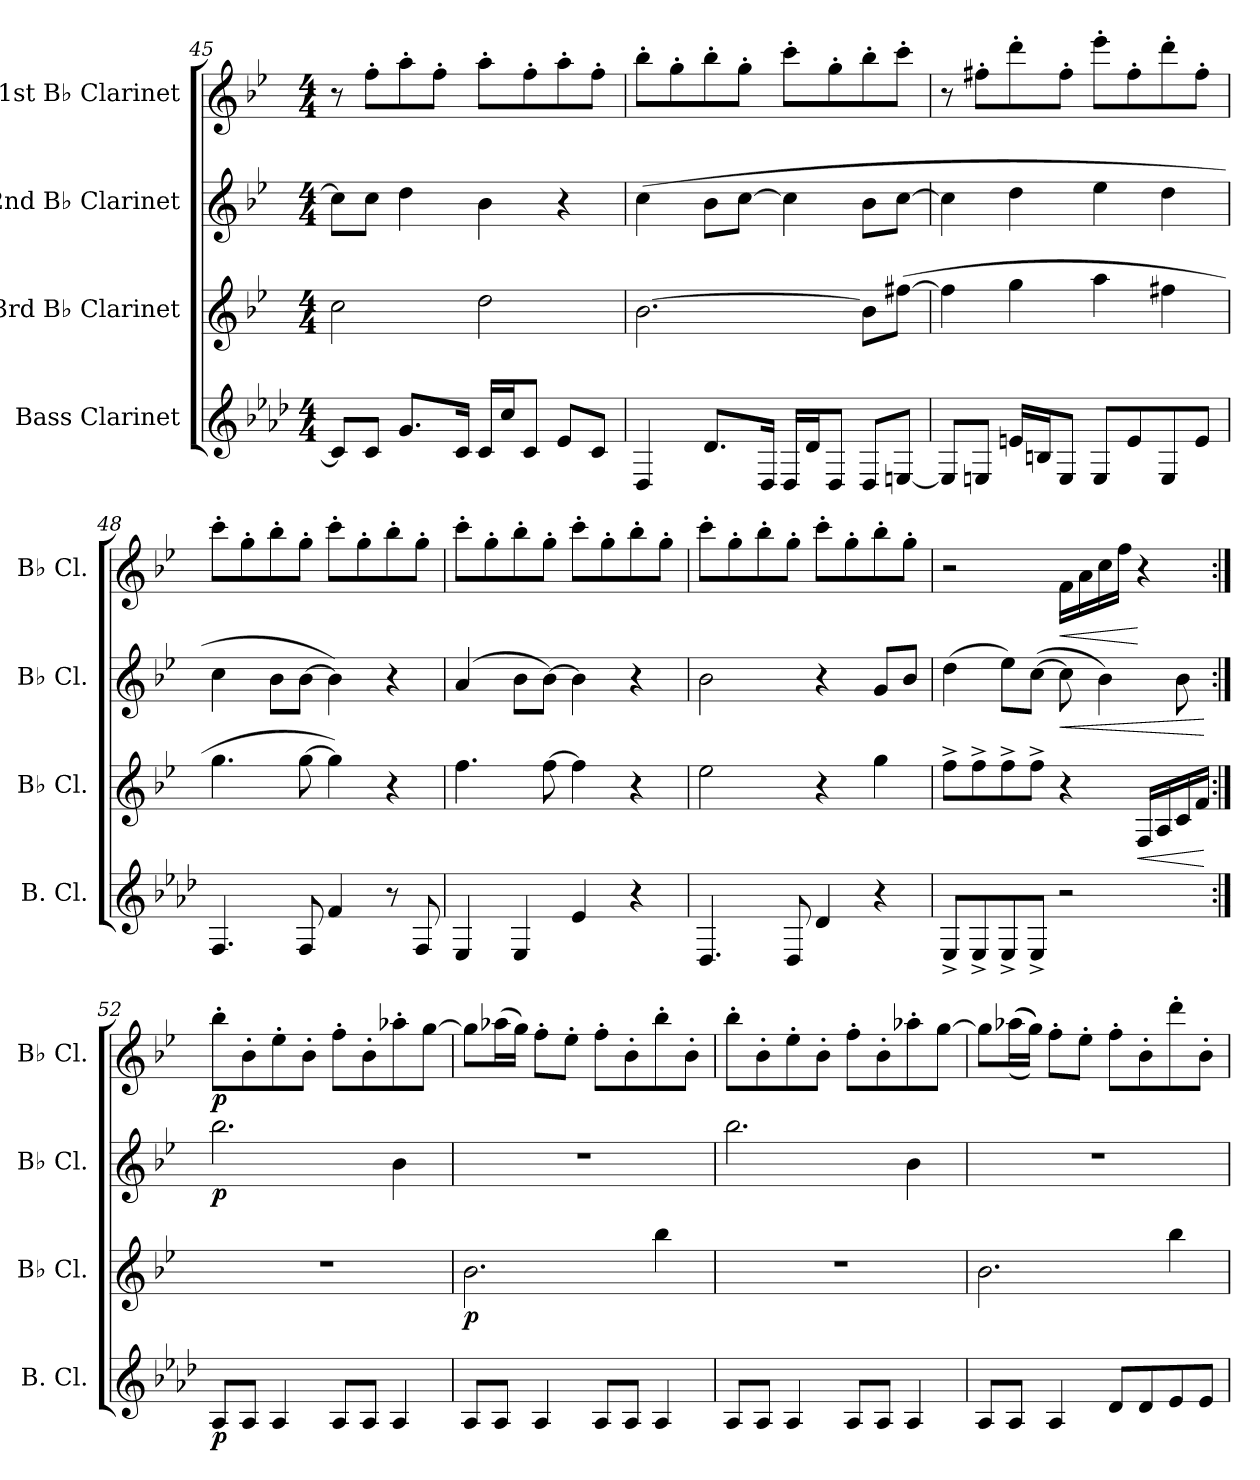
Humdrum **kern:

**kern	**dynam	**kern	**dynam	**kern	**dynam	**kern	**dynam
*part4	*part4	*part3	*part3	*part2	*part2	*part1	*part1
*staff4	*staff4	*staff3	*staff3	*staff2	*staff2	*staff1	*staff1
*I"Bass Clarinet	*	*I"3rd B♭ Clarinet	*	*I"2nd B♭ Clarinet	*	*I"1st B♭ Clarinet	*
*I'B. Cl.	*	*I'B♭ Cl.	*	*I'B♭ Cl.	*	*I'B♭ Cl.	*
!!LO:LB:g=z
*clefG2	*	*clefG2	*	*clefG2	*	*clefG2	*
*ITrd8c14	*	*ITrd1c2	*	*ITrd1c2	*	*ITrd1c2	*
*k[b-e-a-d-]	*	*k[b-e-a-d-]	*	*k[b-e-a-d-]	*	*k[b-e-a-d-]	*
*M4/4	*	*M4/4	*	*M4/4	*	*M4/4	*
=45	=45	=45	=45	=45	=45	=45	=45
8C/L]	.	2b-\	.	8b-\L]	.	8r	.
8C/J	.	.	.	8b-\J	.	8ee-'\L	.
8.G/L	.	.	.	4cc\	.	8gg'\	.
.	.	.	.	.	.	8ee-'\J	.
16C/Jk	.	.	.	.	.	.	.
16C/LL	.	2cc\	.	4a-\	.	8gg'\L	.
16c/J	.	.	.	.	.	.	.
8C/J	.	.	.	.	.	8ee-'\	.
8E-/L	.	.	.	4r	.	8gg'\	.
8C/J	.	.	.	.	.	8ee-'\J	.
=46	=46	=46	=46	=46	=46	=46	=46
4DD-/	.	[2.a-\	.	(4b-\	.	8aa-'\L	.
.	.	.	.	.	.	8ff'\	.
8.D-/L	.	.	.	8a-\L	.	8aa-'\	.
.	.	.	.	[8b-\J	.	8ff'\J	.
16DD-/Jk	.	.	.	.	.	.	.
16DD-/LL	.	.	.	4b-\]	.	8bb-'\L	.
16D-/J	.	.	.	.	.	.	.
8DD-/J	.	.	.	.	.	8ff'\	.
8DD-/L	.	8a-\L]	.	8a-\L	.	8aa-'\	.
[8EEn/J	.	([8een\J	.	[8b-\J	.	8bb-'\J	.
=47	=47	=47	=47	=47	=47	=47	=47
8EE/L]	.	4ee\]	.	4b-\]	.	8r	.
8EEn/J	.	.	.	.	.	8een'\L	.
16En/LL	.	4ff\	.	4cc\	.	8ccc'\	.
16BBn/J	.	.	.	.	.	.	.
8EE/J	.	.	.	.	.	8ee'\J	.
8EE/L	.	4gg\	.	4dd-\	.	8ddd-'\L	.
8E/	.	.	.	.	.	8ee'\	.
8EE/	.	4een\	.	4cc\	.	8ccc'\	.
8E/J	.	.	.	.	.	8ee'\J	.
!!LO:PB:g=z
=48	=48	=48	=48	=48	=48	=48	=48
4.FF/	.	4.ff\	.	4b-\	.	8bb-'\L	.
.	.	.	.	.	.	8ff'\	.
.	.	.	.	8a-\L	.	8aa-'\	.
8FF/	.	[8ff\	.	[8a-\J	.	8ff'\J	.
4F/	.	4ff\])	.	4a-\])	.	8bb-'\L	.
.	.	.	.	.	.	8ff'\	.
8r	.	4r	.	4r	.	8aa-'\	.
8FF/	.	.	.	.	.	8ff'\J	.
=49	=49	=49	=49	=49	=49	=49	=49
4EE-/	.	4.ee-\	.	(4g/	.	8bb-'\L	.
.	.	.	.	.	.	8ff'\	.
4EE-/	.	.	.	8a-\L	.	8aa-'\	.
.	.	[8ee-\	.	[8a-\J)	.	8ff'\J	.
4E-/	.	4ee-\]	.	4a-\]	.	8bb-'\L	.
.	.	.	.	.	.	8ff'\	.
4r	.	4r	.	4r	.	8aa-'\	.
.	.	.	.	.	.	8ff'\J	.
=50	=50	=50	=50	=50	=50	=50	=50
4.DD-/	.	2dd-\	.	2a-\	.	8bb-'\L	.
.	.	.	.	.	.	8ff'\	.
.	.	.	.	.	.	8aa-'\	.
8DD-/	.	.	.	.	.	8ff'\J	.
4D-/	.	4r	.	4r	.	8bb-'\L	.
.	.	.	.	.	.	8ff'\	.
4r	.	4ff\	.	8f/L	.	8aa-'\	.
.	.	.	.	8a-/J	.	8ff'\J	.
=51	=51	=51	=51	=51	=51	=51	=51
8EE-^/L	.	8ee-^\L	.	(4cc\	.	2r	.
8EE-^/	.	8ee-^\	.	.	.	.	.
8EE-^/	.	8ee-^\	.	8dd-\L)	.	.	.
8EE-^/J	.	8ee-^\J	.	([8b-\J	.	.	.
!	!	!	!	!	!LO:HP:b	!	!LO:HP:b
2r	.	4r	.	8b-\]	<	16e-\LL	<
.	.	.	.	.	.	16g\	.
.	.	.	.	4a-\)	.	16b-\	.
.	.	.	.	.	.	16ee-\JJ	.
!	!	!	!LO:HP:b	!	!	!	!
.	.	16E-/LL	<	.	.	4r	[
.	.	16G/	.	.	.	.	.
.	.	16B-/	.	8a-\	.	.	.
.	.	16e-/JJ	.	.	.	.	.
.	.	.	[	.	[	.	.
!!LO:LB:g=z
=52:|!	=52:|!	=52:|!	=52:|!	=52:|!	=52:|!	=52:|!	=52:|!
!	!LO:DY:b	!	!	!	!LO:DY:b	!	!LO:DY:b
8AA-/L	p	1r	.	2.aa-\	p	8aa-'\L	p
8AA-/J	.	.	.	.	.	8a-'\	.
4AA-/	.	.	.	.	.	8dd-'\	.
.	.	.	.	.	.	8a-'\J	.
8AA-/L	.	.	.	.	.	8ee-'\L	.
8AA-/J	.	.	.	.	.	8a-'\	.
4AA-/	.	.	.	4a-\	.	8gg-X'\	.
.	.	.	.	.	.	[8ff\J	.
=53	=53	=53	=53	=53	=53	=53	=53
!	!	!	!LO:DY:b	!	!	!	!
8AA-/L	.	2.a-\	p	1r	.	8ff\L]	.
8AA-/J	.	.	.	.	.	(16gg-X\L	.
.	.	.	.	.	.	16ff\JJ)	.
4AA-/	.	.	.	.	.	8ee-'\L	.
.	.	.	.	.	.	8dd-'\J	.
8AA-/L	.	.	.	.	.	8ee-'\L	.
8AA-/J	.	.	.	.	.	8a-'\	.
4AA-/	.	4aa-\	.	.	.	8aa-'\	.
.	.	.	.	.	.	8a-'\J	.
=54	=54	=54	=54	=54	=54	=54	=54
8AA-/L	.	1r	.	2.aa-\	.	8aa-'\L	.
8AA-/J	.	.	.	.	.	8a-'\	.
4AA-/	.	.	.	.	.	8dd-'\	.
.	.	.	.	.	.	8a-'\J	.
8AA-/L	.	.	.	.	.	8ee-'\L	.
8AA-/J	.	.	.	.	.	8a-'\	.
4AA-/	.	.	.	4a-\	.	8gg-X'\	.
.	.	.	.	.	.	[8ff\J	.
=55	=55	=55	=55	=55	=55	=55	=55
8AA-/L	.	2.a-\	.	1r	.	8ff\L]	.
8AA-/J	.	.	.	.	.	(((16gg-X\L	.
.	.	.	.	.	.	16ff\JJ)))	.
4AA-/	.	.	.	.	.	8ee-'\L	.
.	.	.	.	.	.	8dd-'\J	.
8D-/L	.	.	.	.	.	8ee-'\L	.
8D-/	.	.	.	.	.	8a-'\	.
8E-/	.	4aa-\	.	.	.	8ccc'\	.
8E-/J	.	.	.	.	.	8a-'\J	.
=	=	=	=	=	=	=	=
*-	*-	*-	*-	*-	*-	*-	*-
